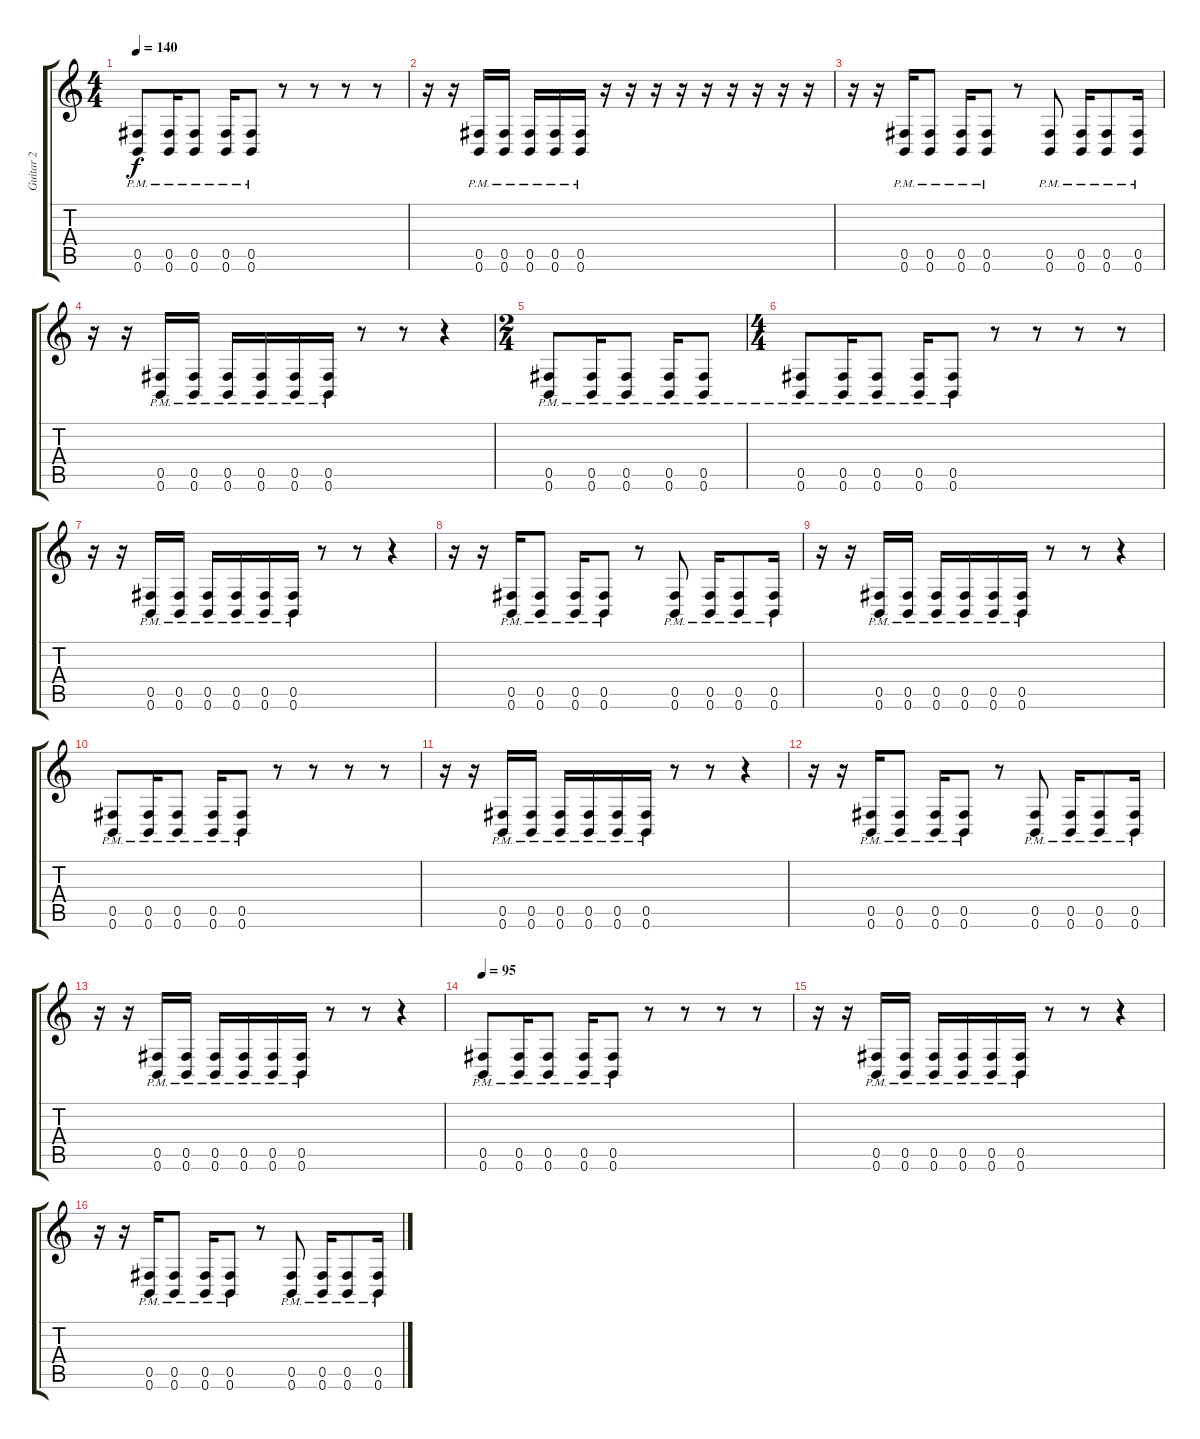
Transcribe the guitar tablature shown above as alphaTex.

\track ("Guitar 2" "Guitar 2") {instrument distortionguitar}
\staff {score tabs}
\tuning (Db4 Ab3 E3 B2 Gb2 B1) {hide}
\ts (4 4)
\tempo 140
\clef g2
\ks c
(0.5{pm} 0.6{pm}).8{dy f} (0.5{pm} 0.6{pm}).16 (0.5{pm} 0.6{pm}).8 (0.5{pm} 0.6{pm}).16 (0.5{pm} 0.6{pm}).8 r.8 r.8 r.8 r.8 |
r.16 r.16 (0.5{pm} 0.6{pm}).16 (0.5{pm} 0.6{pm}).16 (0.5{pm} 0.6{pm}).16 (0.5{pm} 0.6{pm}).16 (0.5{pm} 0.6{pm}).16 r.16 r.16 r.16 r.16 r.16 r.16 r.16 r.16 r.16 |
r.16 r.16 (0.5{pm} 0.6{pm}).16 (0.5{pm} 0.6{pm}).8 (0.5{pm} 0.6{pm}).16 (0.5{pm} 0.6{pm}).8 r.8 (0.5{pm} 0.6{pm}).8 (0.5{pm} 0.6{pm}).16 (0.5{pm} 0.6{pm}).8 (0.5{pm} 0.6{pm}).16 |
r.16 r.16 (0.5{pm} 0.6{pm}).16 (0.5{pm} 0.6{pm}).16 (0.5{pm} 0.6{pm}).16 (0.5{pm} 0.6{pm}).16 (0.5{pm} 0.6{pm}).16 (0.5{pm} 0.6{pm}).16 r.8 r.8 r.4 |
\ts (2 4)
(0.5{pm} 0.6{pm}).8 (0.5{pm} 0.6{pm}).16 (0.5{pm} 0.6{pm}).8 (0.5{pm} 0.6{pm}).16 (0.5{pm} 0.6{pm}).8 |
\ts (4 4)
(0.5{pm} 0.6{pm}).8 (0.5{pm} 0.6{pm}).16 (0.5{pm} 0.6{pm}).8 (0.5{pm} 0.6{pm}).16 (0.5{pm} 0.6{pm}).8 r.8 r.8 r.8 r.8 |
r.16 r.16 (0.5{pm} 0.6{pm}).16 (0.5{pm} 0.6{pm}).16 (0.5{pm} 0.6{pm}).16 (0.5{pm} 0.6{pm}).16 (0.5{pm} 0.6{pm}).16 (0.5{pm} 0.6{pm}).16 r.8 r.8 r.4 |
r.16 r.16 (0.5{pm} 0.6{pm}).16 (0.5{pm} 0.6{pm}).8 (0.5{pm} 0.6{pm}).16 (0.5{pm} 0.6{pm}).8 r.8 (0.5{pm} 0.6{pm}).8 (0.5{pm} 0.6{pm}).16 (0.5{pm} 0.6{pm}).8 (0.5{pm} 0.6{pm}).16 |
r.16 r.16 (0.5{pm} 0.6{pm}).16 (0.5{pm} 0.6{pm}).16 (0.5{pm} 0.6{pm}).16 (0.5{pm} 0.6{pm}).16 (0.5{pm} 0.6{pm}).16 (0.5{pm} 0.6{pm}).16 r.8 r.8 r.4 |
(0.5{pm} 0.6{pm}).8 (0.5{pm} 0.6{pm}).16 (0.5{pm} 0.6{pm}).8 (0.5{pm} 0.6{pm}).16 (0.5{pm} 0.6{pm}).8 r.8 r.8 r.8 r.8 |
r.16 r.16 (0.5{pm} 0.6{pm}).16 (0.5{pm} 0.6{pm}).16 (0.5{pm} 0.6{pm}).16 (0.5{pm} 0.6{pm}).16 (0.5{pm} 0.6{pm}).16 (0.5{pm} 0.6{pm}).16 r.8 r.8 r.4 |
r.16 r.16 (0.5{pm} 0.6{pm}).16 (0.5{pm} 0.6{pm}).8 (0.5{pm} 0.6{pm}).16 (0.5{pm} 0.6{pm}).8 r.8 (0.5{pm} 0.6{pm}).8 (0.5{pm} 0.6{pm}).16 (0.5{pm} 0.6{pm}).8 (0.5{pm} 0.6{pm}).16 |
r.16 r.16 (0.5{pm} 0.6{pm}).16 (0.5{pm} 0.6{pm}).16 (0.5{pm} 0.6{pm}).16 (0.5{pm} 0.6{pm}).16 (0.5{pm} 0.6{pm}).16 (0.5{pm} 0.6{pm}).16 r.8 r.8 r.4 |
\tempo 95
(0.5{pm} 0.6{pm}).8 (0.5{pm} 0.6{pm}).16 (0.5{pm} 0.6{pm}).8 (0.5{pm} 0.6{pm}).16 (0.5{pm} 0.6{pm}).8 r.8 r.8 r.8 r.8 |
r.16 r.16 (0.5{pm} 0.6{pm}).16 (0.5{pm} 0.6{pm}).16 (0.5{pm} 0.6{pm}).16 (0.5{pm} 0.6{pm}).16 (0.5{pm} 0.6{pm}).16 (0.5{pm} 0.6{pm}).16 r.8 r.8 r.4 |
r.16 r.16 (0.5{pm} 0.6{pm}).16 (0.5{pm} 0.6{pm}).8 (0.5{pm} 0.6{pm}).16 (0.5{pm} 0.6{pm}).8 r.8 (0.5{pm} 0.6{pm}).8 (0.5{pm} 0.6{pm}).16 (0.5{pm} 0.6{pm}).8 (0.5{pm} 0.6{pm}).16
